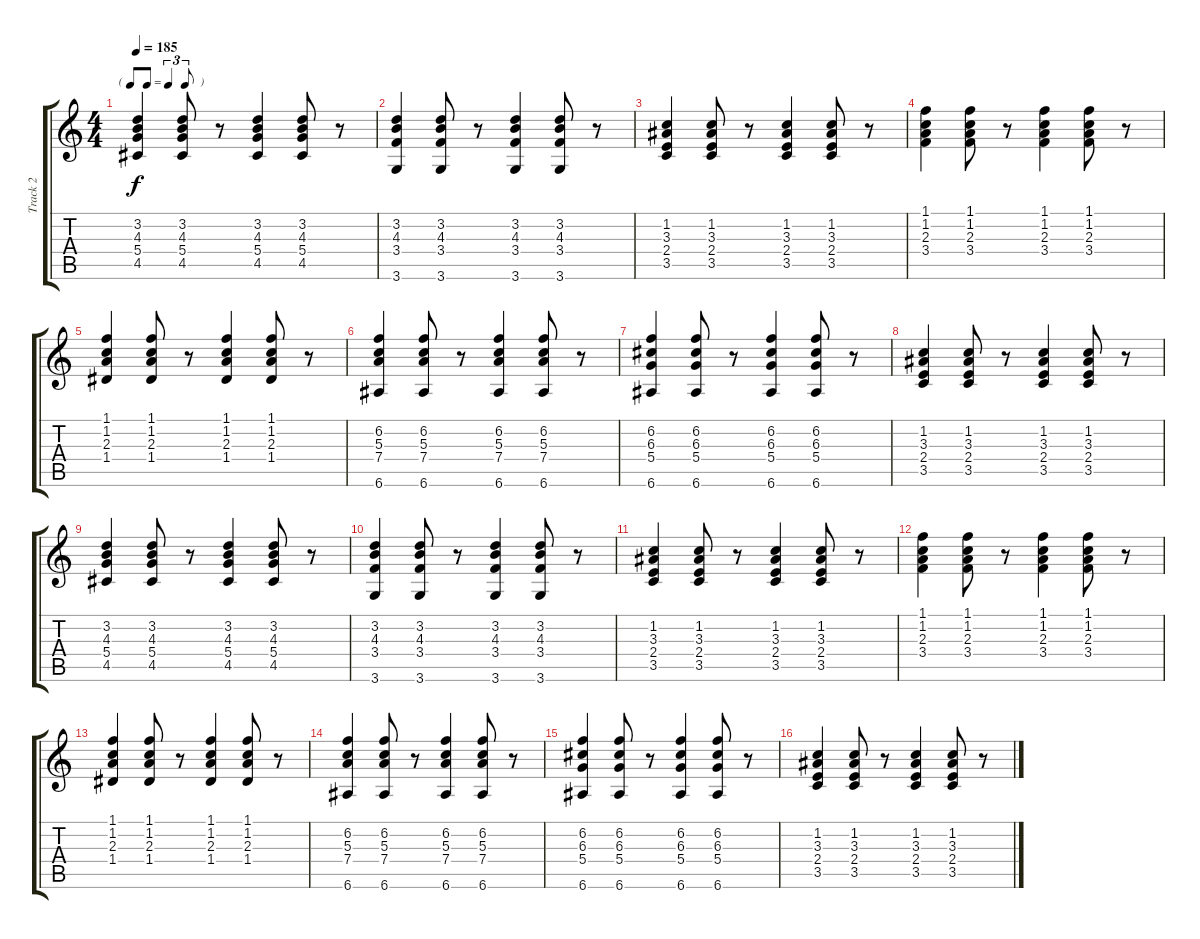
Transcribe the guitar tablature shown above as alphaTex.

\track ("Track 2" "Track 2") {instrument acousticguitarsteel}
\staff {score tabs}
\tuning (E4 B3 G3 D3 A2 E2) {hide}
\ts (4 4)
\tf triplet8th
\tempo 185
\clef g2
\ks c
(3.2 4.3 5.4 4.5).4{dy f} (3.2 4.3 5.4 4.5).8 r.8 (3.2 4.3 5.4 4.5).4 (3.2 4.3 5.4 4.5).8 r.8 |
(3.2 4.3 3.4 3.6).4 (3.2 4.3 3.4 3.6).8 r.8 (3.2 4.3 3.4 3.6).4 (3.2 4.3 3.4 3.6).8 r.8 |
(1.2 3.3 2.4 3.5).4 (1.2 3.3 2.4 3.5).8 r.8 (1.2 3.3 2.4 3.5).4 (1.2 3.3 2.4 3.5).8 r.8 |
(1.1 1.2 2.3 3.4).4 (1.1 1.2 2.3 3.4).8 r.8 (1.1 1.2 2.3 3.4).4 (1.1 1.2 2.3 3.4).8 r.8 |
(1.1 1.2 2.3 1.4).4 (1.1 1.2 2.3 1.4).8 r.8 (1.1 1.2 2.3 1.4).4 (1.1 1.2 2.3 1.4).8 r.8 |
(6.2 5.3 7.4 6.6).4 (6.2 5.3 7.4 6.6).8 r.8 (6.2 5.3 7.4 6.6).4 (6.2 5.3 7.4 6.6).8 r.8 |
(6.2 6.3 5.4 6.6).4 (6.2 6.3 5.4 6.6).8 r.8 (6.2 6.3 5.4 6.6).4 (6.2 6.3 5.4 6.6).8 r.8 |
(1.2 3.3 2.4 3.5).4 (1.2 3.3 2.4 3.5).8 r.8 (1.2 3.3 2.4 3.5).4 (1.2 3.3 2.4 3.5).8 r.8 |
(3.2 4.3 5.4 4.5).4 (3.2 4.3 5.4 4.5).8 r.8 (3.2 4.3 5.4 4.5).4 (3.2 4.3 5.4 4.5).8 r.8 |
(3.2 4.3 3.4 3.6).4 (3.2 4.3 3.4 3.6).8 r.8 (3.2 4.3 3.4 3.6).4 (3.2 4.3 3.4 3.6).8 r.8 |
(1.2 3.3 2.4 3.5).4 (1.2 3.3 2.4 3.5).8 r.8 (1.2 3.3 2.4 3.5).4 (1.2 3.3 2.4 3.5).8 r.8 |
(1.1 1.2 2.3 3.4).4 (1.1 1.2 2.3 3.4).8 r.8 (1.1 1.2 2.3 3.4).4 (1.1 1.2 2.3 3.4).8 r.8 |
(1.1 1.2 2.3 1.4).4 (1.1 1.2 2.3 1.4).8 r.8 (1.1 1.2 2.3 1.4).4 (1.1 1.2 2.3 1.4).8 r.8 |
(6.2 5.3 7.4 6.6).4 (6.2 5.3 7.4 6.6).8 r.8 (6.2 5.3 7.4 6.6).4 (6.2 5.3 7.4 6.6).8 r.8 |
(6.2 6.3 5.4 6.6).4 (6.2 6.3 5.4 6.6).8 r.8 (6.2 6.3 5.4 6.6).4 (6.2 6.3 5.4 6.6).8 r.8 |
(1.2 3.3 2.4 3.5).4 (1.2 3.3 2.4 3.5).8 r.8 (1.2 3.3 2.4 3.5).4 (1.2 3.3 2.4 3.5).8 r.8
